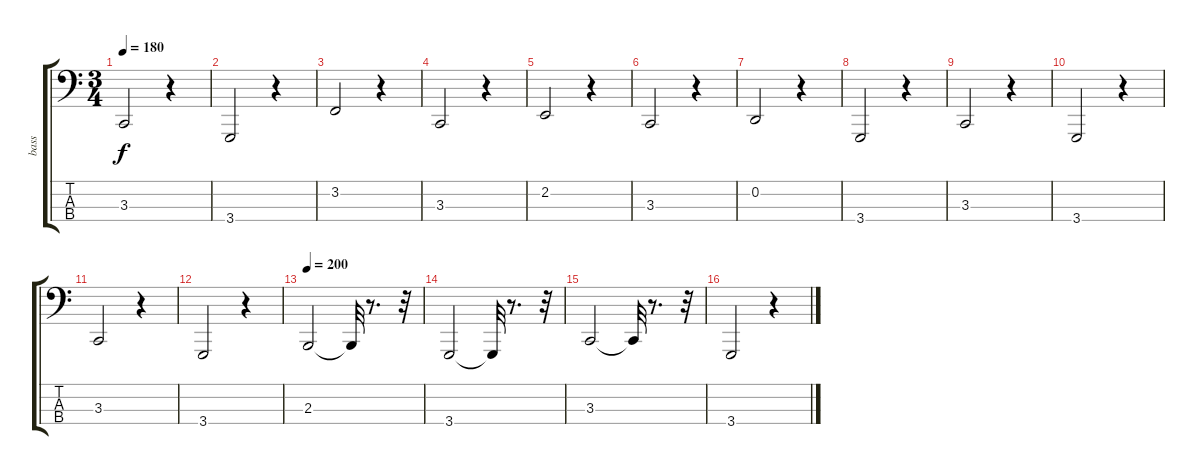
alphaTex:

\track ("bass" "bass") {instrument accordion}
\staff {score tabs}
\tuning (G2 D2 A1 E1) {hide}
\ts (3 4)
\tempo 180
\clef f4
\ks c
3.3.2{dy f} r.4 |
3.4.2 r.4 |
3.2.2 r.4 |
3.3.2 r.4 |
2.2.2 r.4 |
3.3.2 r.4 |
0.2.2 r.4 |
3.4.2 r.4 |
3.3.2 r.4 |
3.4.2 r.4 |
3.3.2 r.4 |
3.4.2 r.4 |
\tempo 200
2.3.2 2.3{t}.32 r.8{d} r.32 |
3.4.2 3.4{t}.32 r.8{d} r.32 |
3.3.2 3.3{t}.32 r.8{d} r.32 |
3.4.2 r.4
